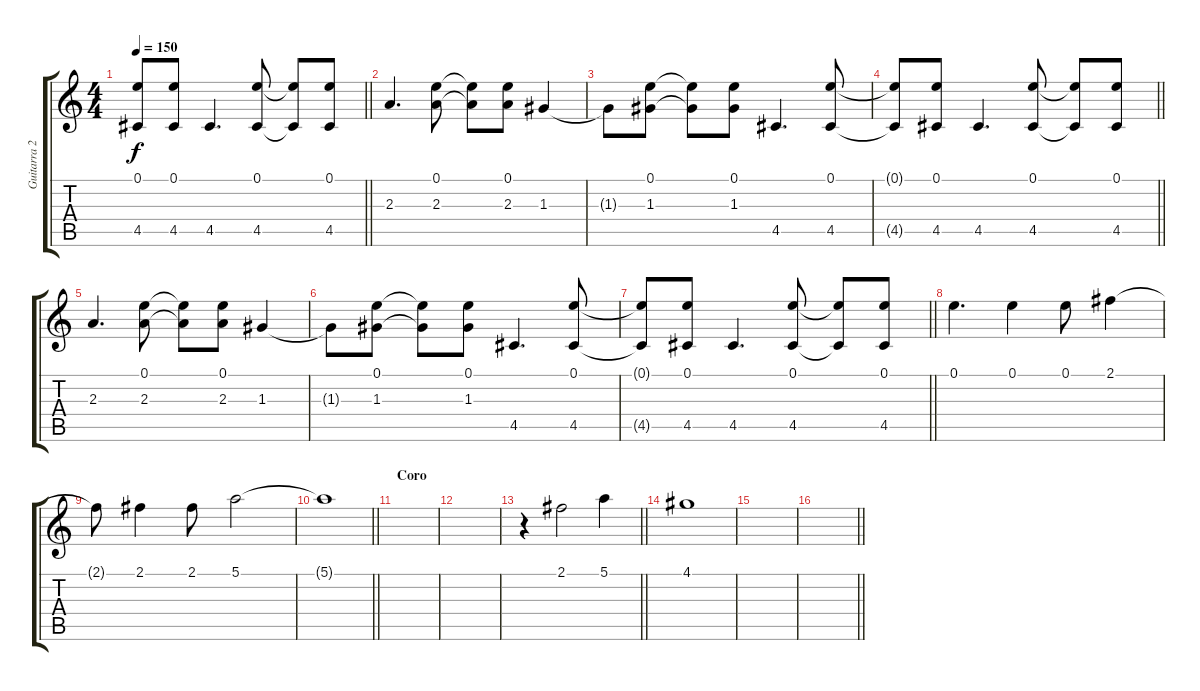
\track ("Guitarra 2" "Guitarra 2") {instrument acousticguitarsteel}
\staff {score tabs}
\tuning (E4 B3 G3 D3 A2 E2) {hide}
\ts (4 4)
\tempo 150
\clef g2
\barLineRight lightlight
\ks c
(0.1{t} 4.5{t}).8{dy f} (0.1 4.5).8 4.5.4{d} (0.1 4.5).8 (0.1{t} 4.5{t}).8 (0.1 4.5).8 |
2.3.4{d} (0.1 2.3).8 (0.1{t} 2.3{t}).8 (0.1 2.3).8 1.3.4 |
1.3{t}.8 (0.1 1.3).8 (0.1{t} 1.3{t}).8 (0.1 1.3).8 4.5.4{d} (0.1 4.5).8 |
\barLineRight lightlight
(0.1{t} 4.5{t}).8 (0.1 4.5).8 4.5.4{d} (0.1 4.5).8 (0.1{t} 4.5{t}).8 (0.1 4.5).8 |
2.3.4{d} (0.1 2.3).8 (0.1{t} 2.3{t}).8 (0.1 2.3).8 1.3.4 |
1.3{t}.8 (0.1 1.3).8 (0.1{t} 1.3{t}).8 (0.1 1.3).8 4.5.4{d} (0.1 4.5).8 |
\barLineRight lightlight
(0.1{t} 4.5{t}).8 (0.1 4.5).8 4.5.4{d} (0.1 4.5).8 (0.1{t} 4.5{t}).8 (0.1 4.5).8 |
0.1.4{d} 0.1.4 0.1.8 2.1.4 |
2.1{t}.8 2.1.4 2.1.8 5.1.2 |
\barLineRight lightlight
5.1{t}.1 |
\section ("" "Coro")
|
|
\barLineRight lightlight
r.4 2.1.2 5.1.4 |
4.1.1 |
|
\barLineRight lightlight
